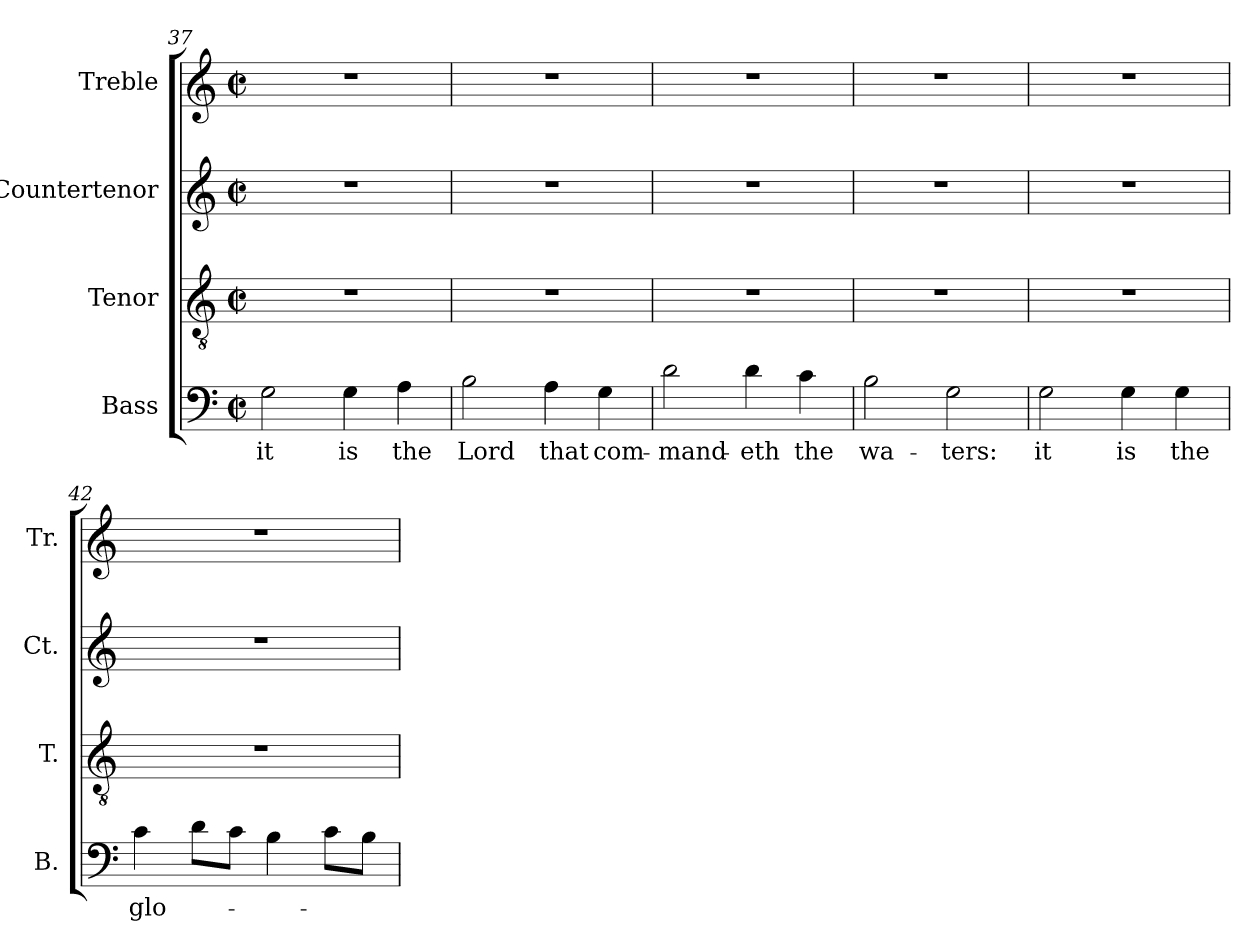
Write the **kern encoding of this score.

**kern	**text	**kern	**kern	**kern
*part4	*part4	*part3	*part2	*part1
*staff4	*staff4	*staff3	*staff2	*staff1
*I"Bass	*	*I"Tenor	*I"Countertenor	*I"Treble
*I'B.	*	*I'T.	*I'Ct.	*I'Tr.
*clefF4	*	*clefGv2	*clefG2	*clefG2
*	*	*ITrd7c12	*	*
*k[]	*	*k[]	*k[]	*k[]
*C:	*	*C:	*C:	*C:
*M2/2	*	*M2/2	*M2/2	*M2/2
*met(c|)	*	*met(c|)	*met(c|)	*met(c|)
=37	=37	=37	=37	=37
!	!LO:LY:b:color=#000000	!	!	!
2Gi\	it	1r	1r	1r
!	!LO:LY:b:color=#000000	!	!	!
4Gi\	is	.	.	.
!	!LO:LY:b:color=#000000	!	!	!
4Ai\	the	.	.	.
=38	=38	=38	=38	=38
!	!LO:LY:b:color=#000000	!	!	!
2Bi\	Lord	1r	1r	1r
!	!LO:LY:b:color=#000000	!	!	!
4Ai\	that	.	.	.
!	!LO:LY:b:color=#000000	!	!	!
4Gi\	com-	.	.	.
=39	=39	=39	=39	=39
!	!LO:LY:b:color=#000000	!	!	!
2di\	-mand-	1r	1r	1r
!	!LO:LY:b:color=#000000	!	!	!
4di\	-eth	.	.	.
!	!LO:LY:b:color=#000000	!	!	!
4ci\	the	.	.	.
!!LO:LB:g=z
=40	=40	=40	=40	=40
!	!LO:LY:b:color=#000000	!	!	!
2Bi\	wa-	1r	1r	1r
!	!LO:LY:b:color=#000000	!	!	!
2Gi\	-ters:	.	.	.
=41	=41	=41	=41	=41
!	!LO:LY:b:color=#000000	!	!	!
2Gi\	it	1r	1r	1r
!	!LO:LY:b:color=#000000	!	!	!
4Gi\	is	.	.	.
!	!LO:LY:b:color=#000000	!	!	!
4Gi\	the	.	.	.
=42	=42	=42	=42	=42
!	!LO:LY:b:color=#000000	!	!	!
4ci\	glo-	1r	1r	1r
8di\L	.	.	.	.
8ci\J	.	.	.	.
4Bi\	.	.	.	.
8ci\L	.	.	.	.
8Bi\J	.	.	.	.
=	=	=	=	=
*-	*-	*-	*-	*-
